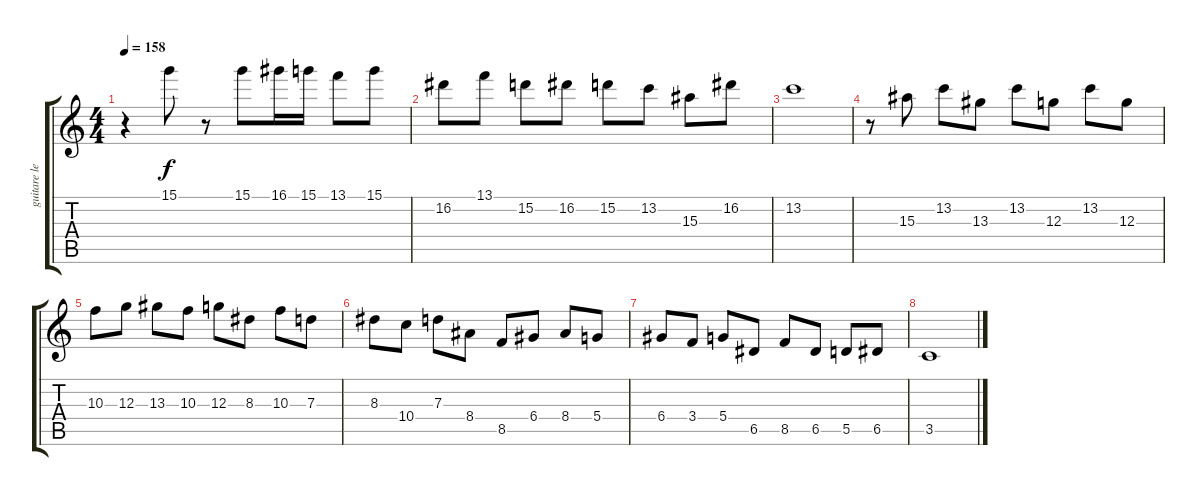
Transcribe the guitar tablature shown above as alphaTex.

\track ("guitare lead satriani" "guitare le") {instrument distortionguitar}
\staff {score tabs}
\tuning (E4 B3 G3 D3 A2 E2) {hide}
\ts (4 4)
\tempo 158
\clef g2
\ks c
r.4{dy f} 15.1.8 r.8 15.1.8 16.1.16 15.1.16 13.1.8 15.1.8 |
16.2.8 13.1.8 15.2.8 16.2.8 15.2.8 13.2.8 15.3.8 16.2.8 |
13.2.1 |
r.8 15.3.8 13.2.8 13.3.8 13.2.8 12.3.8 13.2.8 12.3.8 |
10.3.8 12.3.8 13.3.8 10.3.8 12.3.8 8.3.8 10.3.8 7.3.8 |
8.3.8 10.4.8 7.3.8 8.4.8 8.5.8 6.4.8 8.4.8 5.4.8 |
6.4.8 3.4.8 5.4.8 6.5.8 8.5.8 6.5.8 5.5.8 6.5.8 |
3.5.1
